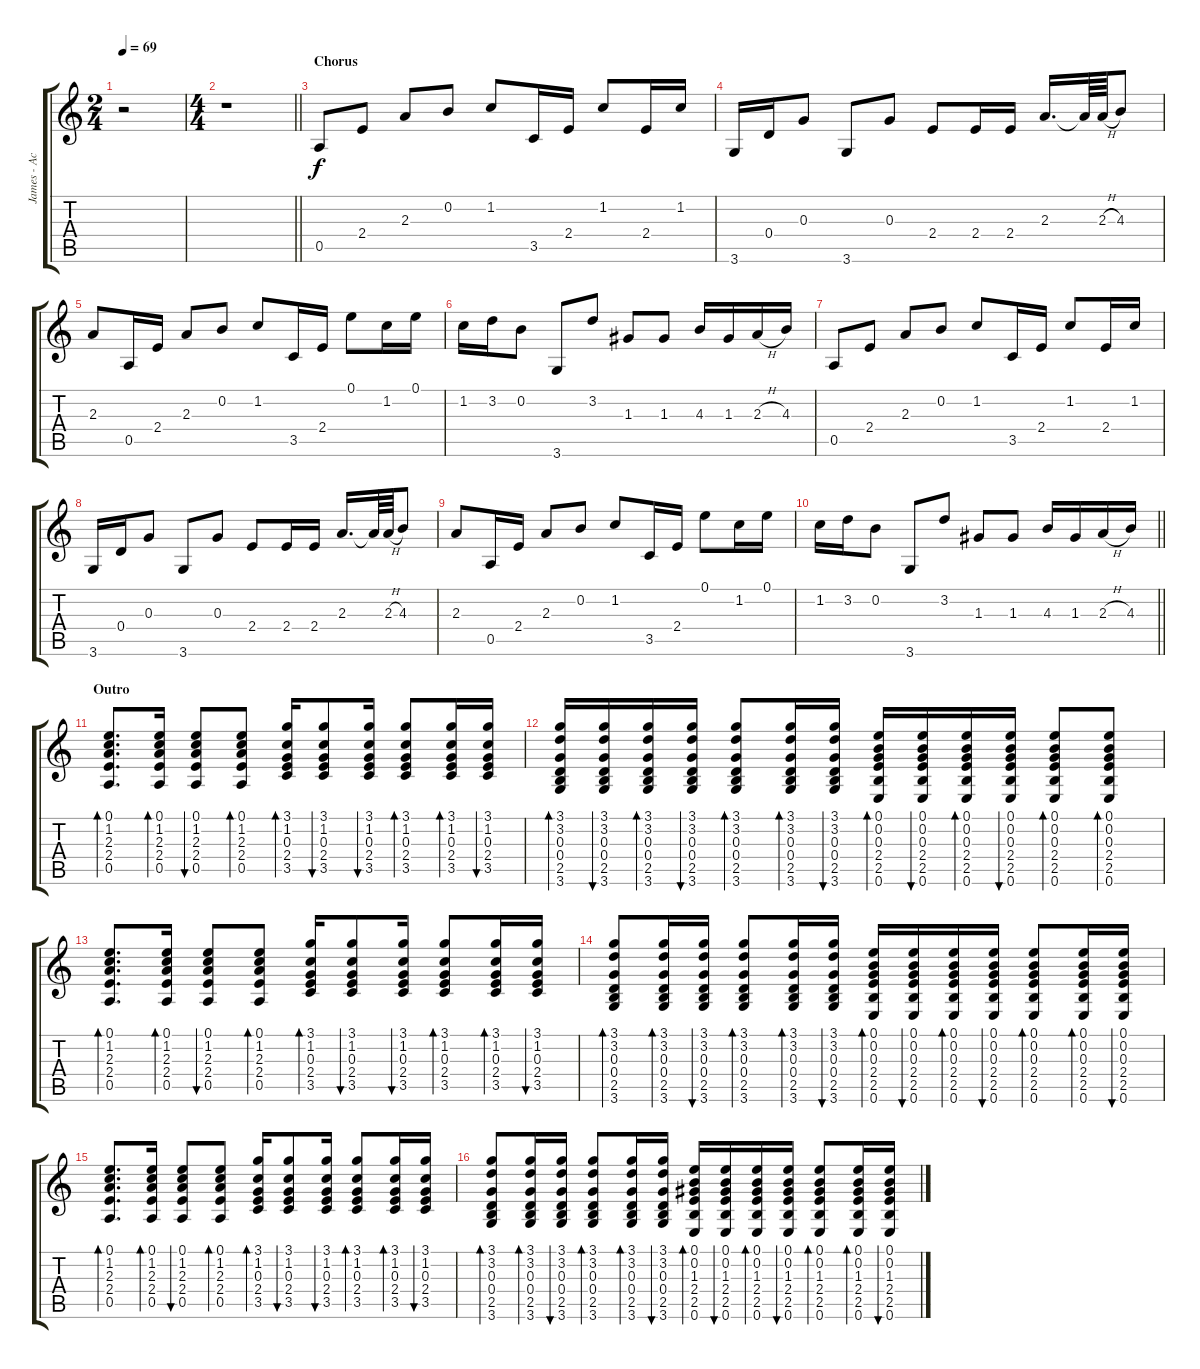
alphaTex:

\track ("James - Acoustic" "James - Ac") {instrument acousticguitarnylon}
\staff {score tabs}
\tuning (E4 B3 G3 D3 A2 E2) {hide}
\ts (2 4)
\tempo 69
\clef g2
\ks c
r.2{dy f} |
\ts (4 4)
\barLineRight lightlight
r.1 |
\section ("" "Chorus")
0.5.8 2.4.8 2.3.8 0.2.8 1.2.8 3.5.16 2.4.16 1.2.8 2.4.16 1.2.16 |
3.6.16 0.4.16 0.3.8 3.6.8 0.3.8 2.4.8 2.4.16 2.4.16 2.3.16{d} 2.3{t}.64 2.3{h}.64 4.3.8 |
2.3.8 0.5.16 2.4.16 2.3.8 0.2.8 1.2.8 3.5.16 2.4.16 0.1.8 1.2.16 0.1.16 |
1.2.16 3.2.16 0.2.8 3.6.8 3.2.8 1.3.8 1.3.8 4.3.16 1.3.16 2.3{h}.16 4.3.16 |
0.5.8 2.4.8 2.3.8 0.2.8 1.2.8 3.5.16 2.4.16 1.2.8 2.4.16 1.2.16 |
3.6.16 0.4.16 0.3.8 3.6.8 0.3.8 2.4.8 2.4.16 2.4.16 2.3.16{d} 2.3{t}.64 2.3{h}.64 4.3.8 |
2.3.8 0.5.16 2.4.16 2.3.8 0.2.8 1.2.8 3.5.16 2.4.16 0.1.8 1.2.16 0.1.16 |
\barLineRight lightlight
1.2.16 3.2.16 0.2.8 3.6.8 3.2.8 1.3.8 1.3.8 4.3.16 1.3.16 2.3{h}.16 4.3.16 |
\section ("" "Outro")
(0.1 1.2 2.3 2.4 0.5).8{d bd 30 volume 8} (0.1 1.2 2.3 2.4 0.5).16{bd 30} (0.1 1.2 2.3 2.4 0.5).8{bu 30} (0.1 1.2 2.3 2.4 0.5).8{bd 30} (3.1 1.2 0.3 2.4 3.5).16{bd 30} (3.1 1.2 0.3 2.4 3.5).8{bu 30} (3.1 1.2 0.3 2.4 3.5).16{bu 30} (3.1 1.2 0.3 2.4 3.5).8{bd 30} (3.1 1.2 0.3 2.4 3.5).16{bd 30} (3.1 1.2 0.3 2.4 3.5).16{bu 30} |
(3.1 3.2 0.3 0.4 2.5 3.6).16{bd 30} (3.1 3.2 0.3 0.4 2.5 3.6).16{bu 30} (3.1 3.2 0.3 0.4 2.5 3.6).16{bd 30} (3.1 3.2 0.3 0.4 2.5 3.6).16{bu 30} (3.1 3.2 0.3 0.4 2.5 3.6).8{bd 30} (3.1 3.2 0.3 0.4 2.5 3.6).16{bd 30} (3.1 3.2 0.3 0.4 2.5 3.6).16{bu 30} (0.1 0.2 0.3 2.4 2.5 0.6).16{bd 30} (0.1 0.2 0.3 2.4 2.5 0.6).16{bu 30} (0.1 0.2 0.3 2.4 2.5 0.6).16{bd 30} (0.1 0.2 0.3 2.4 2.5 0.6).16{bu 30} (0.1 0.2 0.3 2.4 2.5 0.6).8{bd 30} (0.1 0.2 0.3 2.4 2.5 0.6).8{bd 30} |
(0.1 1.2 2.3 2.4 0.5).8{d bd 30} (0.1 1.2 2.3 2.4 0.5).16{bd 30} (0.1 1.2 2.3 2.4 0.5).8{bu 30} (0.1 1.2 2.3 2.4 0.5).8{bd 30} (3.1 1.2 0.3 2.4 3.5).16{bd 30} (3.1 1.2 0.3 2.4 3.5).8{bu 30} (3.1 1.2 0.3 2.4 3.5).16{bu 30} (3.1 1.2 0.3 2.4 3.5).8{bd 30} (3.1 1.2 0.3 2.4 3.5).16{bd 30} (3.1 1.2 0.3 2.4 3.5).16{bu 30} |
(3.1 3.2 0.3 0.4 2.5 3.6).8{bd 30} (3.1 3.2 0.3 0.4 2.5 3.6).16{bd 30} (3.1 3.2 0.3 0.4 2.5 3.6).16{bu 30} (3.1 3.2 0.3 0.4 2.5 3.6).8{bd 30} (3.1 3.2 0.3 0.4 2.5 3.6).16{bd 30} (3.1 3.2 0.3 0.4 2.5 3.6).16{bu 30} (0.1 0.2 0.3 2.4 2.5 0.6).16{bd 30} (0.1 0.2 0.3 2.4 2.5 0.6).16{bu 30} (0.1 0.2 0.3 2.4 2.5 0.6).16{bd 30} (0.1 0.2 0.3 2.4 2.5 0.6).16{bu 30} (0.1 0.2 0.3 2.4 2.5 0.6).8{bd 30} (0.1 0.2 0.3 2.4 2.5 0.6).16{bd 30} (0.1 0.2 0.3 2.4 2.5 0.6).16{bu 30} |
(0.1 1.2 2.3 2.4 0.5).8{d bd 30} (0.1 1.2 2.3 2.4 0.5).16{bd 30} (0.1 1.2 2.3 2.4 0.5).8{bu 30} (0.1 1.2 2.3 2.4 0.5).8{bd 30} (3.1 1.2 0.3 2.4 3.5).16{bd 30} (3.1 1.2 0.3 2.4 3.5).8{bu 30} (3.1 1.2 0.3 2.4 3.5).16{bu 30} (3.1 1.2 0.3 2.4 3.5).8{bd 30} (3.1 1.2 0.3 2.4 3.5).16{bd 30} (3.1 1.2 0.3 2.4 3.5).16{bu 30} |
(3.1 3.2 0.3 0.4 2.5 3.6).8{bd 30} (3.1 3.2 0.3 0.4 2.5 3.6).16{bd 30} (3.1 3.2 0.3 0.4 2.5 3.6).16{bu 30} (3.1 3.2 0.3 0.4 2.5 3.6).8{bd 30} (3.1 3.2 0.3 0.4 2.5 3.6).16{bd 30} (3.1 3.2 0.3 0.4 2.5 3.6).16{bu 30} (0.1 0.2 1.3 2.4 2.5 0.6).16{bd 30} (0.1 0.2 1.3 2.4 2.5 0.6).16{bu 30} (0.1 0.2 1.3 2.4 2.5 0.6).16{bd 30} (0.1 0.2 1.3 2.4 2.5 0.6).16{bu 30} (0.1 0.2 1.3 2.4 2.5 0.6).8{bd 30} (0.1 0.2 1.3 2.4 2.5 0.6).16{bd 30} (0.1 0.2 1.3 2.4 2.5 0.6).16{bu 30}
